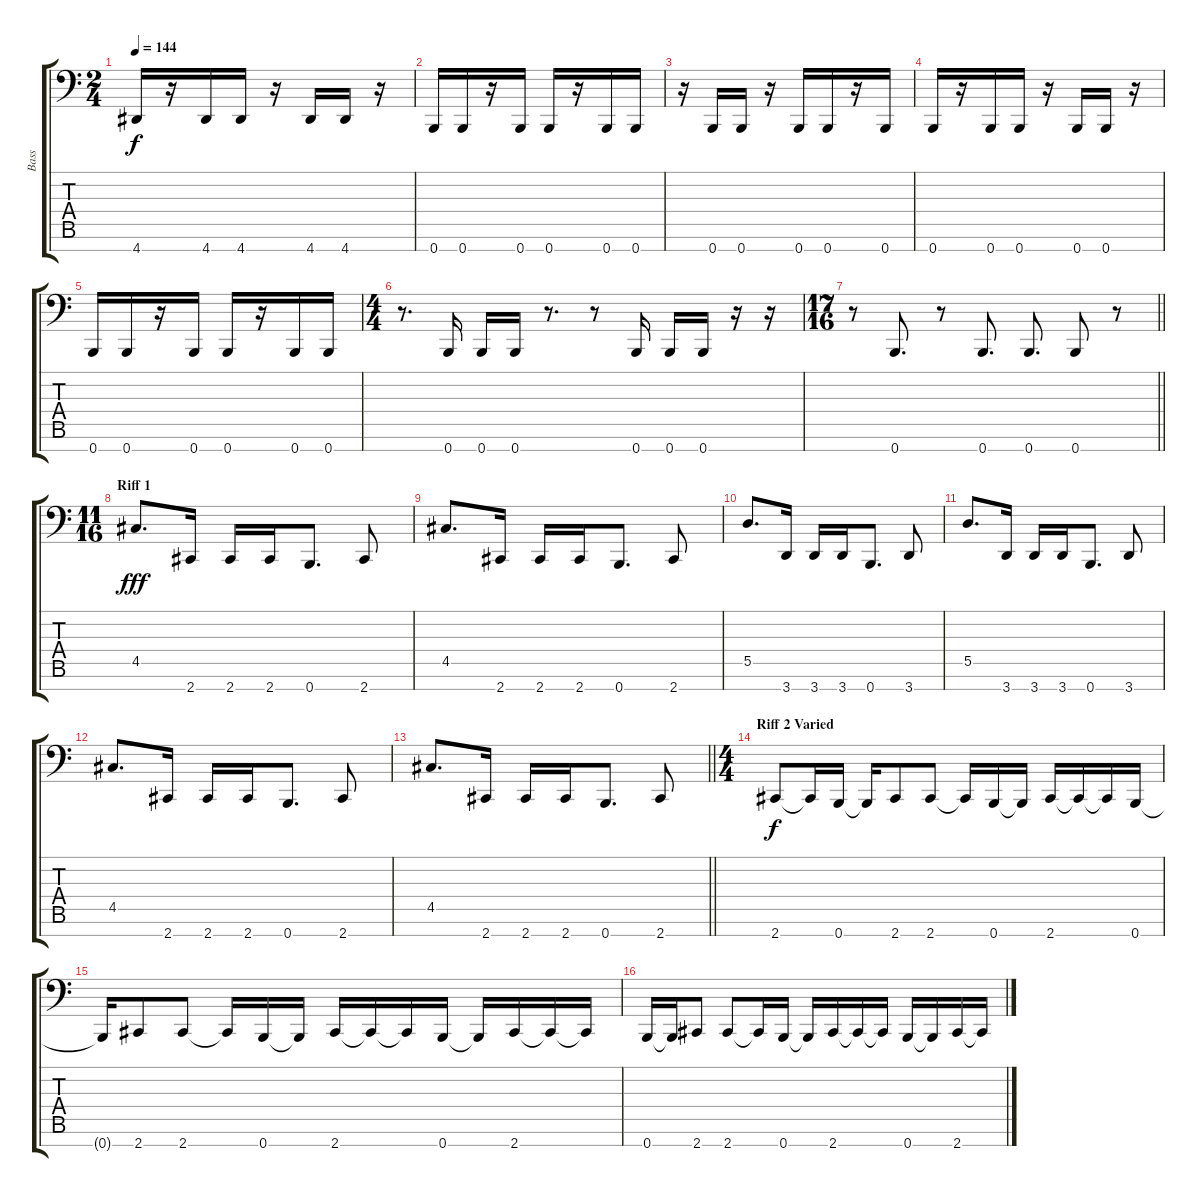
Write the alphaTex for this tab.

\track ("Bass" "Bass") {instrument electricbassfinger}
\staff {score tabs}
\tuning (E3 B2 G2 D2 A1 E1 B0) {hide}
\ts (2 4)
\tempo 144
\clef f4
\ks c
4.7.16{dy f} r.16 4.7.16 4.7.16 r.16 4.7.16 4.7.16 r.16 |
0.7.16 0.7.16 r.16 0.7.16 0.7.16 r.16 0.7.16 0.7.16 |
r.16 0.7.16 0.7.16 r.16 0.7.16 0.7.16 r.16 0.7.16 |
0.7.16 r.16 0.7.16 0.7.16 r.16 0.7.16 0.7.16 r.16 |
0.7.16 0.7.16 r.16 0.7.16 0.7.16 r.16 0.7.16 0.7.16 |
\ts (4 4)
r.8{d} 0.7.16 0.7.16 0.7.16 r.8{d} r.8 0.7.16 0.7.16 0.7.16 r.16 r.16 |
\ts (17 16)
\barLineRight lightlight
r.8 0.7.8{d} r.8 0.7.8{d} 0.7.8{d} 0.7.8 r.8 |
\ts (11 16)
\section ("" "Riff 1")
4.5.8{d dy fff} 2.7.16 2.7.16 2.7.16 0.7.8{d} 2.7.8 |
4.5.8{d} 2.7.16 2.7.16 2.7.16 0.7.8{d} 2.7.8 |
5.5.8{d} 3.7.16 3.7.16 3.7.16 0.7.8{d} 3.7.8 |
5.5.8{d} 3.7.16 3.7.16 3.7.16 0.7.8{d} 3.7.8 |
4.5.8{d} 2.7.16 2.7.16 2.7.16 0.7.8{d} 2.7.8 |
\barLineRight lightlight
4.5.8{d} 2.7.16 2.7.16 2.7.16 0.7.8{d} 2.7.8 |
\ts (4 4)
\section ("" "Riff 2 Varied")
2.7.8{dy f} 2.7{t}.16 0.7.16 0.7{t}.16 2.7.8 2.7.8 2.7{t}.16 0.7.16 0.7{t}.16 2.7.16 2.7{t}.16 2.7{t}.16 0.7.16 |
0.7{t}.16 2.7.8 2.7.8 2.7{t}.16 0.7.16 0.7{t}.16 2.7.16 2.7{t}.16 2.7{t}.16 0.7.16 0.7{t}.16 2.7.16 2.7{t}.16 2.7{t}.16 |
0.7.16 0.7{t}.16 2.7.8 2.7.8 2.7{t}.16 0.7.16 0.7{t}.16 2.7.16 2.7{t}.16 2.7{t}.16 0.7.16 0.7{t}.16 2.7.16 2.7{t}.16
